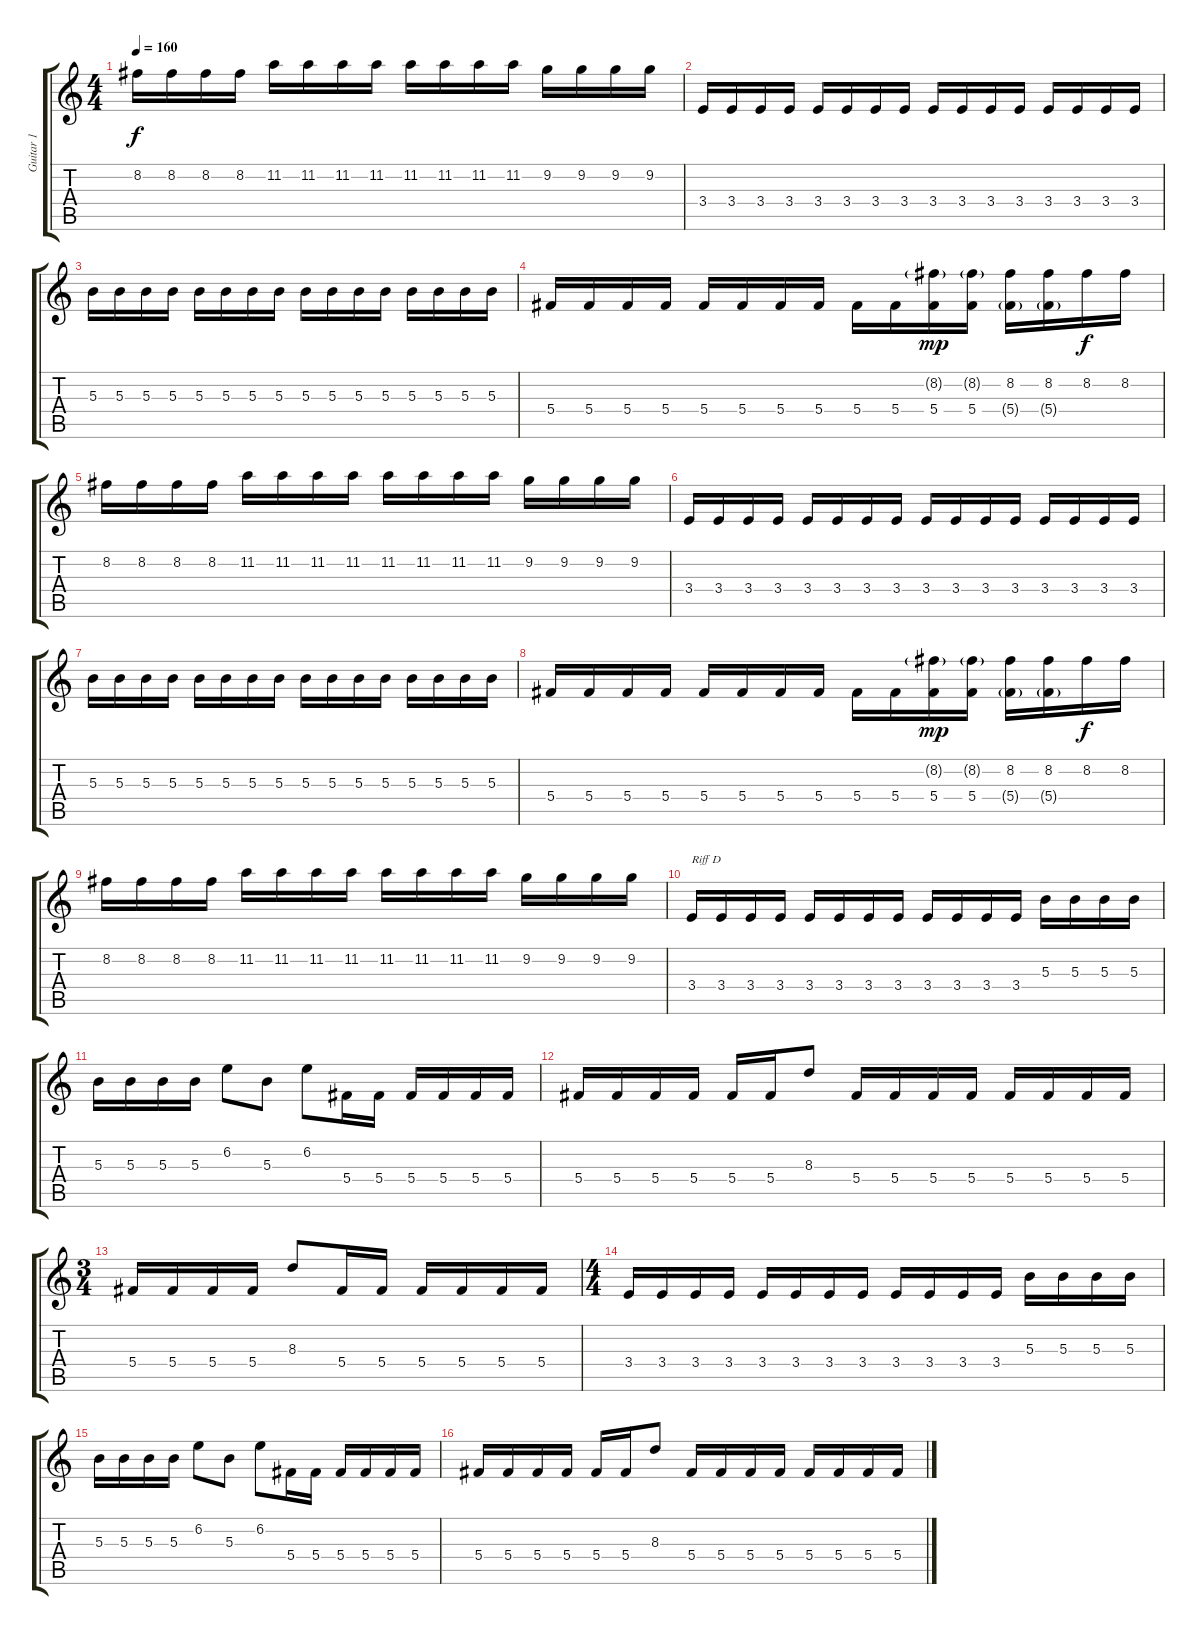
\track ("Guitar 1" "Guitar 1") {instrument distortionguitar}
\staff {score tabs}
\tuning (Eb4 Bb3 Gb3 Db3 Ab2 Eb2) {hide}
\ts (4 4)
\tempo 160
\clef g2
\ks c
8.2.16{dy f} 8.2.16 8.2.16 8.2.16 11.2.16 11.2.16 11.2.16 11.2.16 11.2.16 11.2.16 11.2.16 11.2.16 9.2.16 9.2.16 9.2.16 9.2.16 |
3.4.16{txt " "} 3.4.16 3.4.16 3.4.16 3.4.16 3.4.16 3.4.16 3.4.16 3.4.16 3.4.16 3.4.16 3.4.16 3.4.16 3.4.16 3.4.16 3.4.16 |
5.3.16 5.3.16 5.3.16 5.3.16 5.3.16 5.3.16 5.3.16 5.3.16 5.3.16 5.3.16 5.3.16 5.3.16 5.3.16 5.3.16 5.3.16 5.3.16 |
5.4.16 5.4.16 5.4.16 5.4.16 5.4.16 5.4.16 5.4.16 5.4.16 5.4.16 5.4.16 (8.2{g} 5.4).16{dy mp} (8.2{g} 5.4).16 (8.2 5.4{g}).16 (8.2 5.4{g}).16 8.2.16{dy f} 8.2.16 |
8.2.16 8.2.16 8.2.16 8.2.16 11.2.16 11.2.16 11.2.16 11.2.16 11.2.16 11.2.16 11.2.16 11.2.16 9.2.16 9.2.16 9.2.16 9.2.16 |
3.4.16{txt " "} 3.4.16 3.4.16 3.4.16 3.4.16 3.4.16 3.4.16 3.4.16 3.4.16 3.4.16 3.4.16 3.4.16 3.4.16 3.4.16 3.4.16 3.4.16 |
5.3.16 5.3.16 5.3.16 5.3.16 5.3.16 5.3.16 5.3.16 5.3.16 5.3.16 5.3.16 5.3.16 5.3.16 5.3.16 5.3.16 5.3.16 5.3.16 |
5.4.16 5.4.16 5.4.16 5.4.16 5.4.16 5.4.16 5.4.16 5.4.16 5.4.16 5.4.16 (8.2{g} 5.4).16{dy mp} (8.2{g} 5.4).16 (8.2 5.4{g}).16 (8.2 5.4{g}).16 8.2.16{dy f} 8.2.16 |
8.2.16 8.2.16 8.2.16 8.2.16 11.2.16 11.2.16 11.2.16 11.2.16 11.2.16 11.2.16 11.2.16 11.2.16 9.2.16 9.2.16 9.2.16 9.2.16 |
3.4.16{txt "Riff D"} 3.4.16 3.4.16 3.4.16 3.4.16 3.4.16 3.4.16 3.4.16 3.4.16 3.4.16 3.4.16 3.4.16 5.3.16 5.3.16 5.3.16 5.3.16 |
5.3.16 5.3.16 5.3.16 5.3.16 6.2.8 5.3.8 6.2.8 5.4.16 5.4.16 5.4.16 5.4.16 5.4.16 5.4.16 |
5.4.16 5.4.16 5.4.16 5.4.16 5.4.16 5.4.16 8.3.8 5.4.16 5.4.16 5.4.16 5.4.16 5.4.16 5.4.16 5.4.16 5.4.16 |
\ts (3 4)
5.4.16 5.4.16 5.4.16 5.4.16 8.3.8 5.4.16 5.4.16 5.4.16 5.4.16 5.4.16 5.4.16 |
\ts (4 4)
3.4.16{txt " "} 3.4.16 3.4.16 3.4.16 3.4.16 3.4.16 3.4.16 3.4.16 3.4.16 3.4.16 3.4.16 3.4.16 5.3.16 5.3.16 5.3.16 5.3.16 |
5.3.16 5.3.16 5.3.16 5.3.16 6.2.8 5.3.8 6.2.8 5.4.16 5.4.16 5.4.16 5.4.16 5.4.16 5.4.16 |
5.4.16 5.4.16 5.4.16 5.4.16 5.4.16 5.4.16 8.3.8 5.4.16 5.4.16 5.4.16 5.4.16 5.4.16 5.4.16 5.4.16 5.4.16
